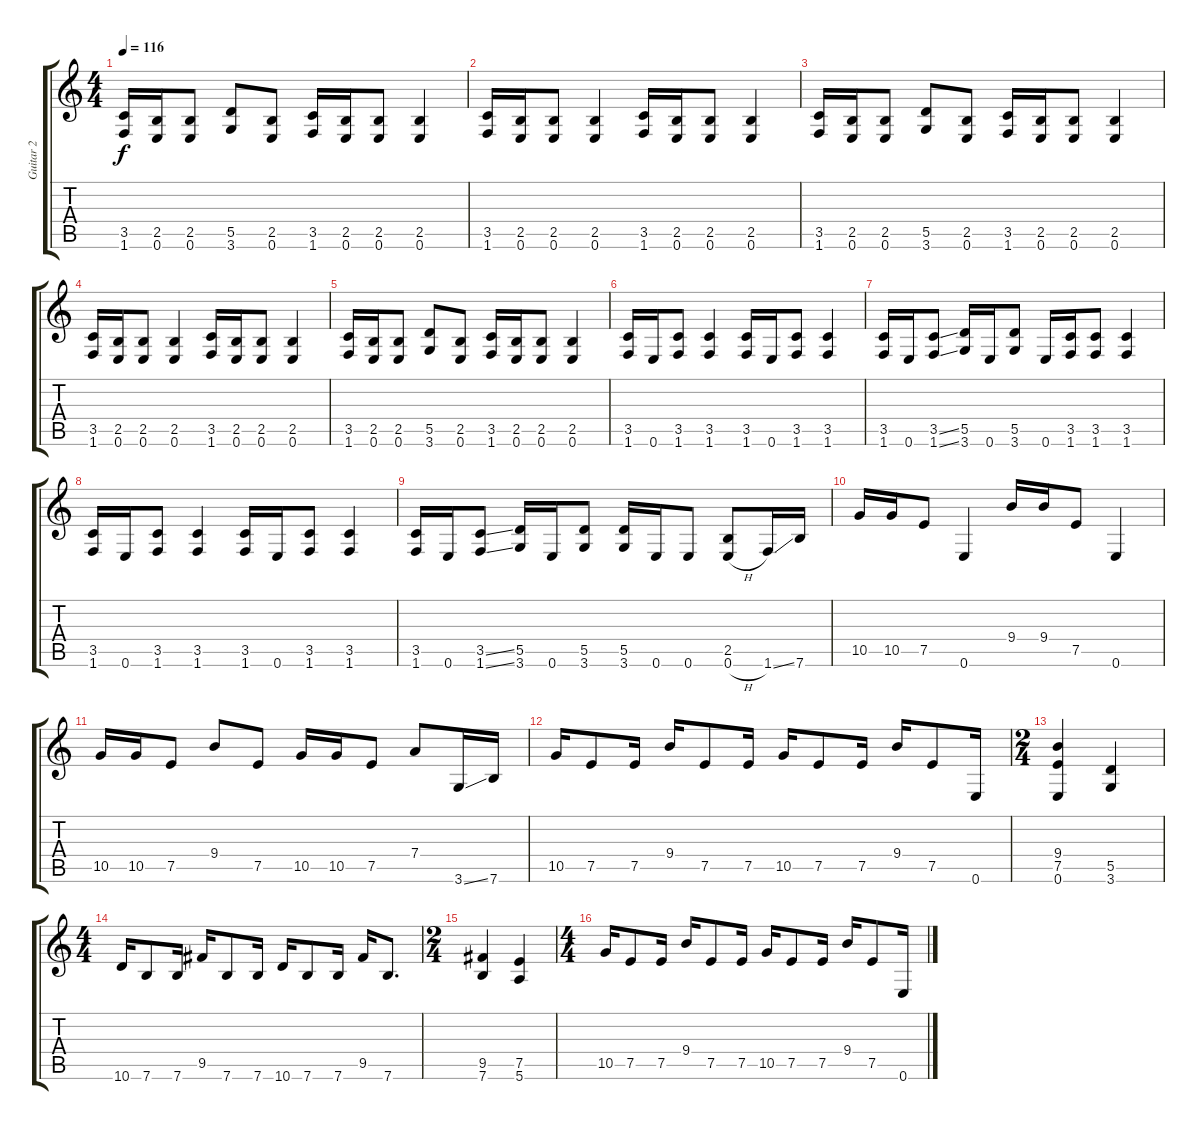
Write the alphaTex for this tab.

\track ("Guitar 2" "Guitar 2") {instrument distortionguitar}
\staff {score tabs}
\tuning (E4 B3 G3 D3 A2 E2) {hide}
\ts (4 4)
\tempo 116
\clef g2
\ks c
(3.5 1.6).16{dy f} (2.5 0.6).16 (2.5 0.6).8 (5.5 3.6).8 (2.5 0.6).8 (3.5 1.6).16 (2.5 0.6).16 (2.5 0.6).8 (2.5 0.6).4 |
(3.5 1.6).16 (2.5 0.6).16 (2.5 0.6).8 (2.5 0.6).4 (3.5 1.6).16 (2.5 0.6).16 (2.5 0.6).8 (2.5 0.6).4 |
(3.5 1.6).16 (2.5 0.6).16 (2.5 0.6).8 (5.5 3.6).8 (2.5 0.6).8 (3.5 1.6).16 (2.5 0.6).16 (2.5 0.6).8 (2.5 0.6).4 |
(3.5 1.6).16 (2.5 0.6).16 (2.5 0.6).8 (2.5 0.6).4 (3.5 1.6).16 (2.5 0.6).16 (2.5 0.6).8 (2.5 0.6).4 |
(3.5 1.6).16 (2.5 0.6).16 (2.5 0.6).8 (5.5 3.6).8 (2.5 0.6).8 (3.5 1.6).16 (2.5 0.6).16 (2.5 0.6).8 (2.5 0.6).4 |
(3.5 1.6).16 0.6.16 (3.5 1.6).8 (3.5 1.6).4 (3.5 1.6).16 0.6.16 (3.5 1.6).8 (3.5 1.6).4 |
(3.5 1.6).16 0.6.16 (3.5{ss} 1.6{ss}).8 (5.5 3.6).16 0.6.16 (5.5 3.6).8 0.6.16 (3.5 1.6).16 (3.5 1.6).8 (3.5 1.6).4 |
(3.5 1.6).16 0.6.16 (3.5 1.6).8 (3.5 1.6).4 (3.5 1.6).16 0.6.16 (3.5 1.6).8 (3.5 1.6).4 |
(3.5 1.6).16 0.6.16 (3.5{ss} 1.6{ss}).8 (5.5 3.6).16 0.6.16 (5.5 3.6).8 (5.5 3.6).16 0.6.16 0.6.8 (2.5 0.6{h}).8 1.6{ss}.16 7.6.16 |
10.5.16 10.5.16 7.5.8 0.6.4 9.4.16 9.4.16 7.5.8 0.6.4 |
10.5.16 10.5.16 7.5.8 9.4.8 7.5.8 10.5.16 10.5.16 7.5.8 7.4.8 3.6{ss}.16 7.6.16 |
10.5.16 7.5.8 7.5.16 9.4.16 7.5.8 7.5.16 10.5.16 7.5.8 7.5.16 9.4.16 7.5.8 0.6.16 |
\ts (2 4)
(9.4 7.5 0.6).4 (5.5 3.6).4 |
\ts (4 4)
10.6.16 7.6.8 7.6.16 9.5.16 7.6.8 7.6.16 10.6.16 7.6.8 7.6.16 9.5.16 7.6.8{d} |
\ts (2 4)
(9.5 7.6).4 (7.5 5.6).4 |
\ts (4 4)
10.5.16 7.5.8 7.5.16 9.4.16 7.5.8 7.5.16 10.5.16 7.5.8 7.5.16 9.4.16 7.5.8 0.6.16
